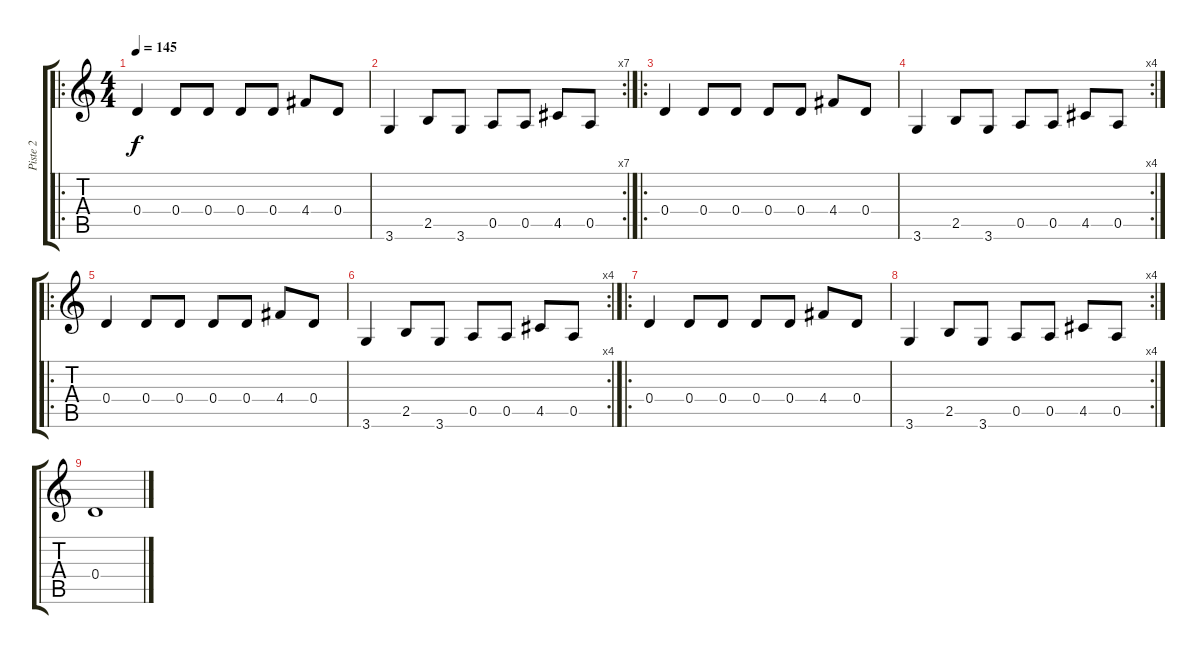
\track ("Piste 2" "Piste 2") {instrument electricbassfinger}
\staff {score tabs}
\tuning (E4 B3 G3 D3 A2 E2) {hide}
\ro
\ts (4 4)
\tempo 145
\clef g2
\ks c
0.4.4{dy f} 0.4.8 0.4.8 0.4.8 0.4.8 4.4.8 0.4.8 |
\rc 7
3.6.4 2.5.8 3.6.8 0.5.8 0.5.8 4.5.8 0.5.8 |
\ro
0.4.4 0.4.8 0.4.8 0.4.8 0.4.8 4.4.8 0.4.8 |
\rc 4
3.6.4 2.5.8 3.6.8 0.5.8 0.5.8 4.5.8 0.5.8 |
\ro
0.4.4 0.4.8 0.4.8 0.4.8 0.4.8 4.4.8 0.4.8 |
\rc 4
3.6.4 2.5.8 3.6.8 0.5.8 0.5.8 4.5.8 0.5.8 |
\ro
0.4.4 0.4.8 0.4.8 0.4.8 0.4.8 4.4.8 0.4.8 |
\rc 4
3.6.4 2.5.8 3.6.8 0.5.8 0.5.8 4.5.8 0.5.8 |
0.4.1
